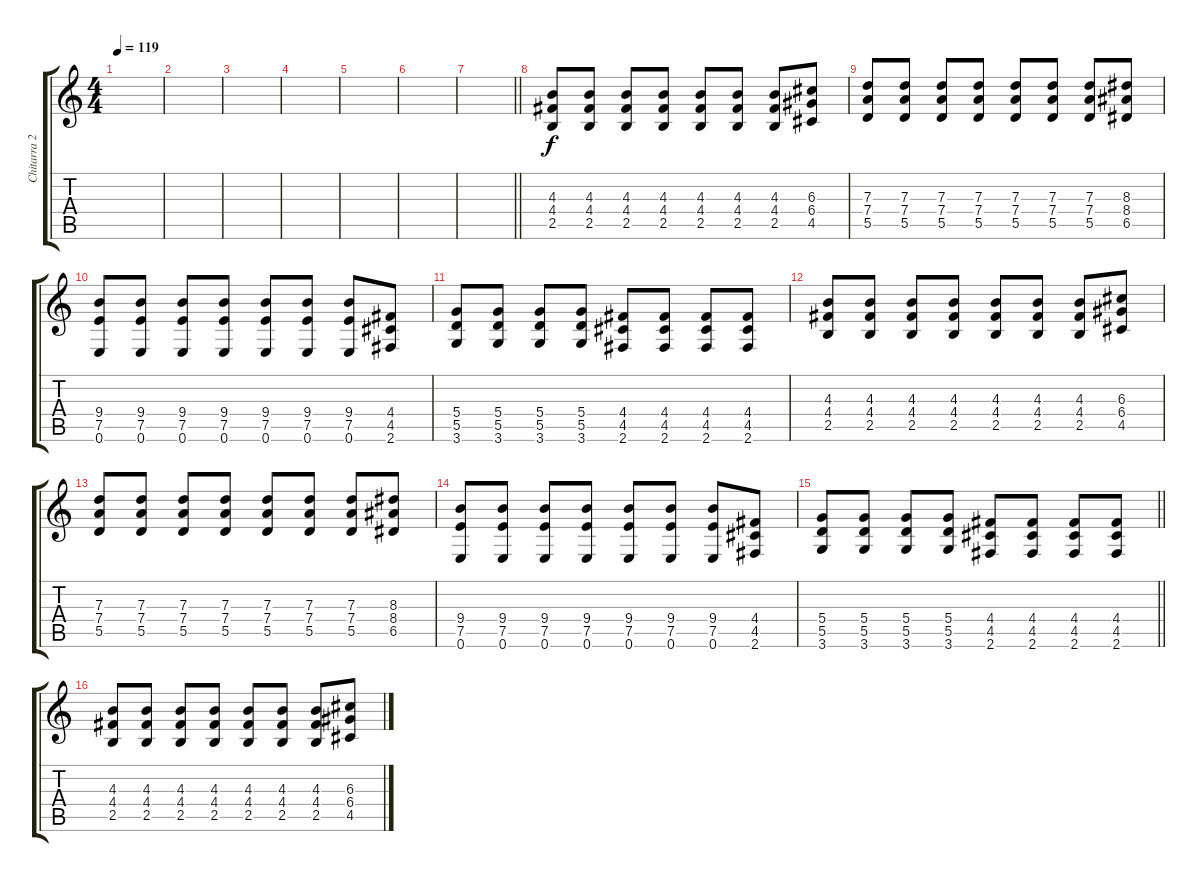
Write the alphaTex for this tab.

\track ("Chitarra 2" "Chitarra 2") {instrument distortionguitar}
\staff {score tabs}
\tuning (E4 B3 G3 D3 A2 E2) {hide}
\ts (4 4)
\tempo 119
\clef g2
\ks c
|
|
|
|
|
|
\barLineRight lightlight
|
(4.3 4.4 2.5).8 (4.3 4.4 2.5).8 (4.3 4.4 2.5).8 (4.3 4.4 2.5).8 (4.3 4.4 2.5).8 (4.3 4.4 2.5).8 (4.3 4.4 2.5).8 (6.3 6.4 4.5).8 |
(7.3 7.4 5.5).8 (7.3 7.4 5.5).8 (7.3 7.4 5.5).8 (7.3 7.4 5.5).8 (7.3 7.4 5.5).8 (7.3 7.4 5.5).8 (7.3 7.4 5.5).8 (8.3 8.4 6.5).8 |
(9.4 7.5 0.6).8 (9.4 7.5 0.6).8 (9.4 7.5 0.6).8 (9.4 7.5 0.6).8 (9.4 7.5 0.6).8 (9.4 7.5 0.6).8 (9.4 7.5 0.6).8 (4.4 4.5 2.6).8 |
(5.4 5.5 3.6).8 (5.4 5.5 3.6).8 (5.4 5.5 3.6).8 (5.4 5.5 3.6).8 (4.4 4.5 2.6).8 (4.4 4.5 2.6).8 (4.4 4.5 2.6).8 (4.4 4.5 2.6).8 |
(4.3 4.4 2.5).8 (4.3 4.4 2.5).8 (4.3 4.4 2.5).8 (4.3 4.4 2.5).8 (4.3 4.4 2.5).8 (4.3 4.4 2.5).8 (4.3 4.4 2.5).8 (6.3 6.4 4.5).8 |
(7.3 7.4 5.5).8 (7.3 7.4 5.5).8 (7.3 7.4 5.5).8 (7.3 7.4 5.5).8 (7.3 7.4 5.5).8 (7.3 7.4 5.5).8 (7.3 7.4 5.5).8 (8.3 8.4 6.5).8 |
(9.4 7.5 0.6).8 (9.4 7.5 0.6).8 (9.4 7.5 0.6).8 (9.4 7.5 0.6).8 (9.4 7.5 0.6).8 (9.4 7.5 0.6).8 (9.4 7.5 0.6).8 (4.4 4.5 2.6).8 |
\barLineRight lightlight
(5.4 5.5 3.6).8 (5.4 5.5 3.6).8 (5.4 5.5 3.6).8 (5.4 5.5 3.6).8 (4.4 4.5 2.6).8 (4.4 4.5 2.6).8 (4.4 4.5 2.6).8 (4.4 4.5 2.6).8 |
(4.3 4.4 2.5).8 (4.3 4.4 2.5).8 (4.3 4.4 2.5).8 (4.3 4.4 2.5).8 (4.3 4.4 2.5).8 (4.3 4.4 2.5).8 (4.3 4.4 2.5).8 (6.3 6.4 4.5).8
